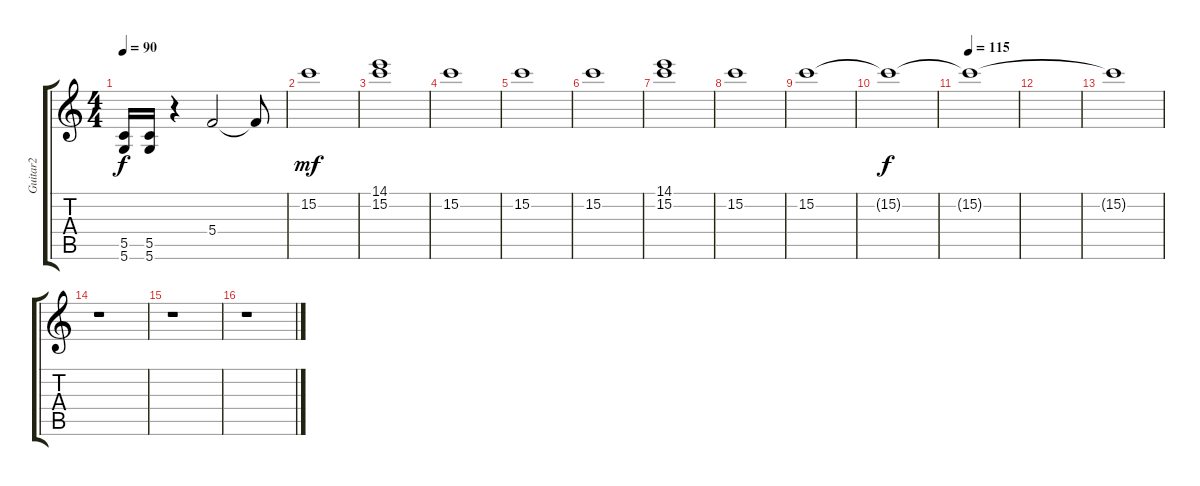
\track ("Guitar2" "Guitar2") {instrument overdrivenguitar}
\staff {score tabs}
\tuning (D4 A3 F3 C3 G2 D2) {hide}
\ts (4 4)
\tempo 90
\clef g2
\ks c
(5.5 5.6).16{dy f} (5.5 5.6).16 r.4 5.4.2 5.4{t}.8 |
15.2.1{dy mf} |
(14.1 15.2).1 |
15.2.1 |
15.2.1 |
15.2.1 |
(14.1 15.2).1 |
15.2.1 |
15.2.1 |
15.2{t}.1{dy f volume 0} |
\tempo 115
15.2{t}.1 |
|
15.2{t}.1 |
r.1 |
r.1 |
r.1
